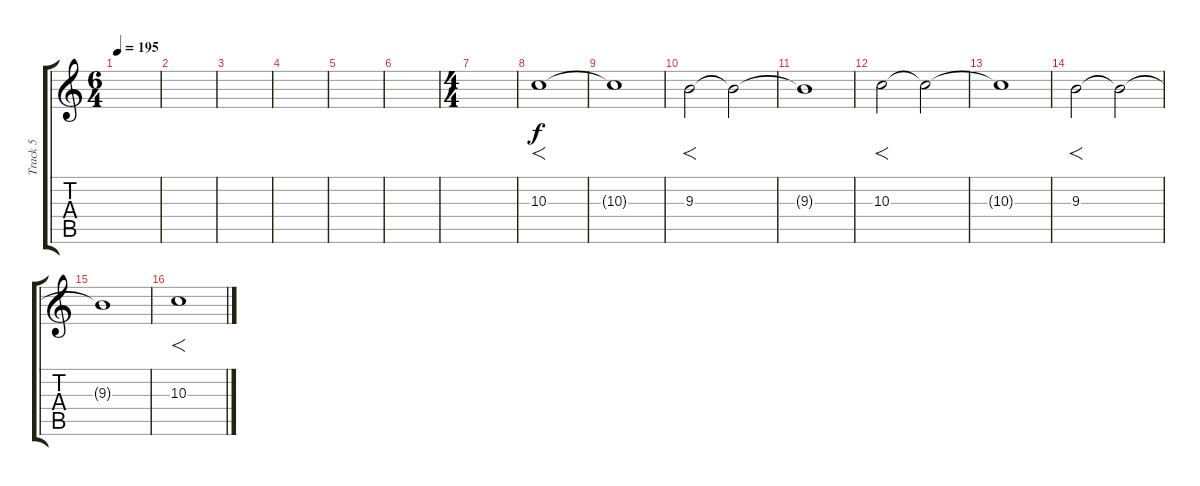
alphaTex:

\track ("Track 5" "Track 5") {instrument electricguitarclean}
\staff {score tabs}
\tuning (B3 Gb3 D3 A2 E2 B1) {hide}
\ts (6 4)
\tempo 195
\clef g2
\ks c
|
|
|
|
|
|
\ts (4 4)
|
10.3.1{f balance 2 instrument overdrivenguitar} |
10.3{t}.1 |
9.3.2{f} 9.3{t}.2 |
9.3{t}.1 |
10.3.2{f instrument overdrivenguitar} 10.3{t}.2 |
10.3{t}.1{balance 14} |
9.3.2{f} 9.3{t}.2 |
9.3{t}.1 |
10.3.1{f instrument overdrivenguitar}
